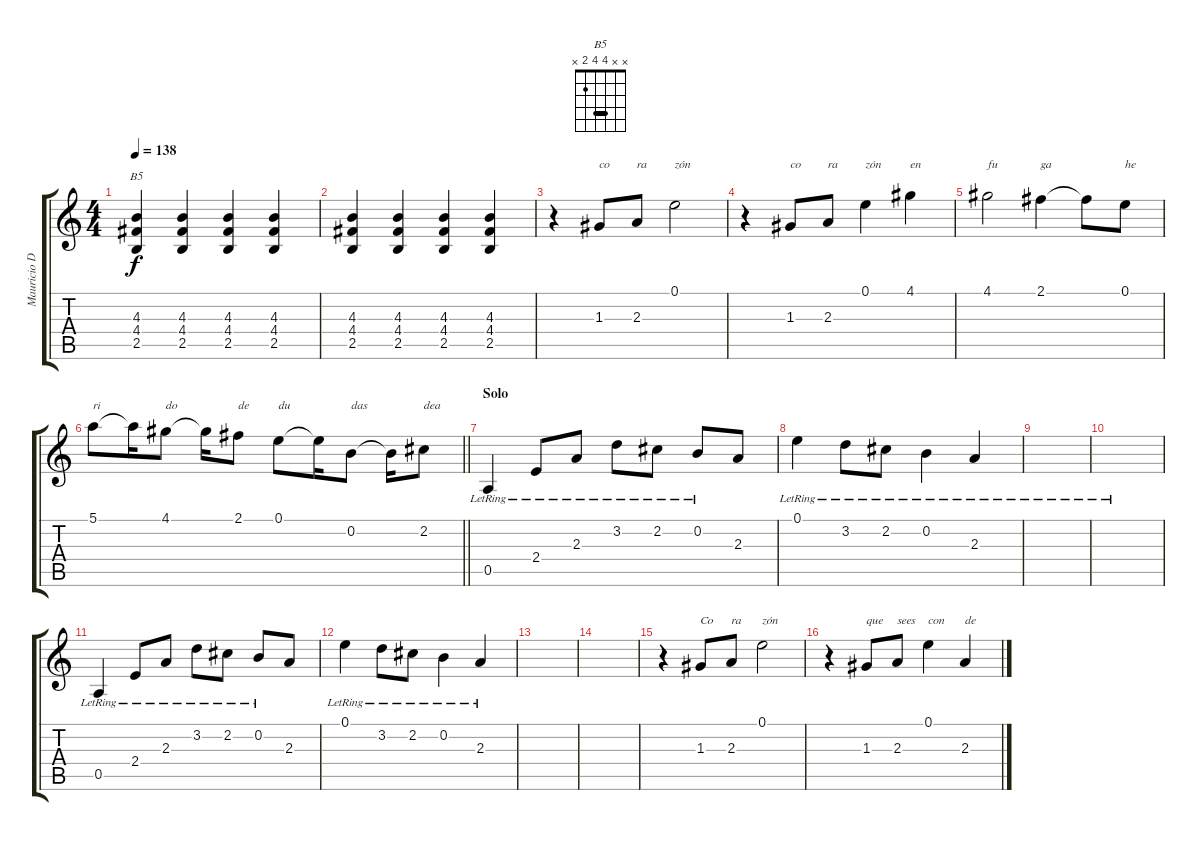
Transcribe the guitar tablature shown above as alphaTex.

\track ("Mauricio Durán" "Mauricio D") {instrument electricguitarclean}
\staff {score tabs}
\tuning (E4 B3 G3 D3 A2 E2) {hide}
\chord ("B5" x x 4 4 2 x) {barre 4}
\ts (4 4)
\tempo 138
\clef g2
\ks c
(4.3 4.4 2.5).4{ch "B5" dy f} (4.3 4.4 2.5).4 (4.3 4.4 2.5).4 (4.3 4.4 2.5).4 |
(4.3 4.4 2.5).4 (4.3 4.4 2.5).4 (4.3 4.4 2.5).4 (4.3 4.4 2.5).4 |
r.4 1.3.8{txt "co"} 2.3.8{txt "ra"} 0.1.2{txt "zón"} |
r.4 1.3.8{txt "co"} 2.3.8{txt "ra"} 0.1.4{txt "zón"} 4.1.4{txt "en"} |
4.1.2{txt "fu"} 2.1.4{txt "ga"} 2.1{t}.8 0.1.8{txt "he"} |
\barLineRight lightlight
5.1.8{txt "ri"} 5.1{t}.16 4.1.8{txt "do"} 4.1{t}.16 2.1.8{txt "de"} 0.1.8{txt "du"} 0.1{t}.16 0.2.8{txt "das"} 0.2{t}.16 2.2.8{txt "dea"} |
\section ("" "Solo")
0.5{lr}.4 2.4{lr}.8 2.3{lr}.8 3.2{lr}.8 2.2{lr}.8 0.2{lr}.8 2.3.8 |
0.1{lr}.4 3.2{lr}.8 2.2{lr}.8 0.2{lr}.4 2.3{lr}.4 |
|
|
0.5{lr}.4 2.4{lr}.8 2.3{lr}.8 3.2{lr}.8 2.2{lr}.8 0.2{lr}.8 2.3.8 |
0.1{lr}.4 3.2{lr}.8 2.2{lr}.8 0.2{lr}.4 2.3{lr}.4 |
|
|
r.4 1.3.8{txt "Co"} 2.3.8{txt "ra"} 0.1.2{txt "zón"} |
r.4 1.3.8{txt "que"} 2.3.8{txt "sees"} 0.1.4{txt "con"} 2.3.4{txt "de"}
